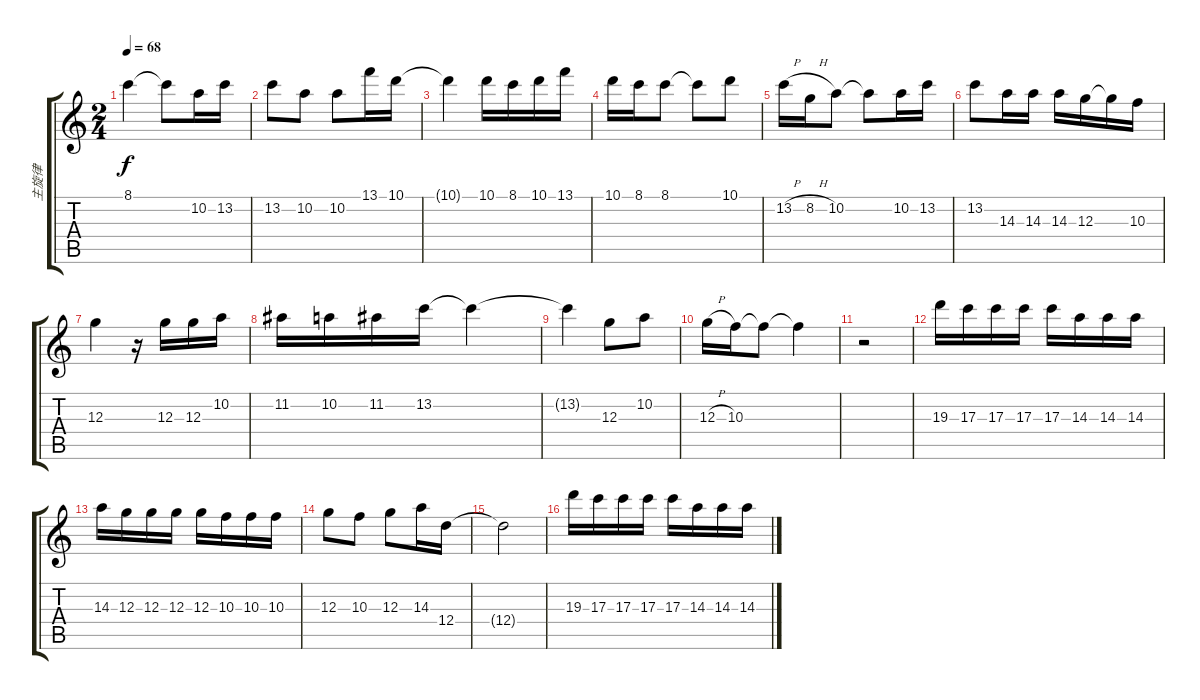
\track ("主旋律" "主旋律") {instrument overdrivenguitar}
\staff {score tabs}
\tuning (E4 B3 G3 D3 A2 E2) {hide}
\ts (2 4)
\tempo 68
\clef g2
\ks c
8.1.4{dy f} 8.1{t}.8 10.2.16 13.2.16 |
13.2.8 10.2.8 10.2.8 13.1.16 10.1.16 |
10.1{t}.4 10.1.16 8.1.16 10.1.16 13.1.16 |
10.1.16 8.1.16 8.1.8 8.1{t}.8 10.1.8 |
13.2{h}.16 8.2{h}.16 10.2.8 10.2{t}.8 10.2.16 13.2.16 |
13.2.8 14.3.16 14.3.16 14.3.16 12.3.16 12.3{t}.16 10.3.16 |
12.3.4 r.16 12.3.16 12.3.16 10.2.16 |
11.2.16 10.2.16 11.2.16 13.2.16 13.2{t}.4 |
13.2{t}.4 12.3.8 10.2.8 |
12.3{h}.16 10.3.16 10.3{t}.8 10.3{t}.4 |
r.2 |
19.3.16 17.3.16 17.3.16 17.3.16 17.3.16 14.3.16 14.3.16 14.3.16 |
14.3.16 12.3.16 12.3.16 12.3.16 12.3.16 10.3.16 10.3.16 10.3.16 |
12.3.8 10.3.8 12.3.8 14.3.16 12.4.16 |
12.4{t}.2 |
19.3.16 17.3.16 17.3.16 17.3.16 17.3.16 14.3.16 14.3.16 14.3.16
